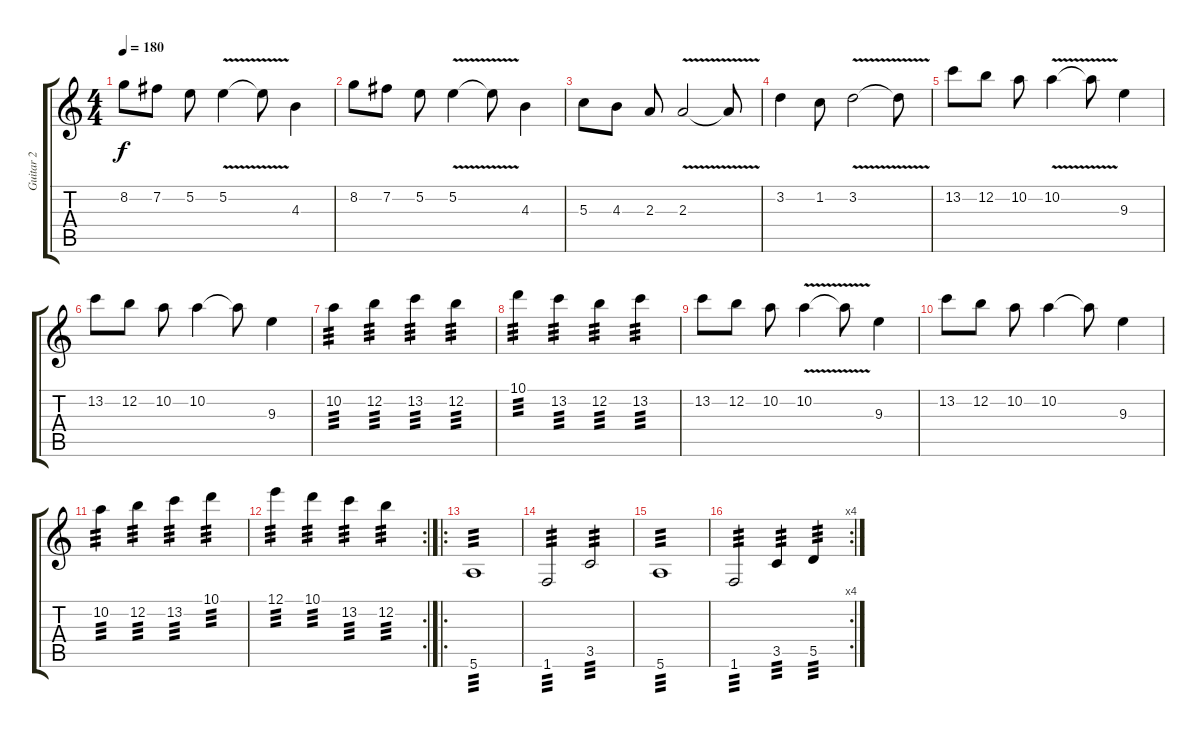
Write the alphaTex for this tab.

\track ("Guitar 2" "Guitar 2") {instrument distortionguitar}
\staff {score tabs}
\tuning (E4 B3 G3 D3 A2 E2) {hide}
\ts (4 4)
\tempo 180
\clef g2
\ks c
8.2.8{dy f} 7.2.8 5.2.8 5.2{v}.4 5.2{t}.8 4.3.4 |
8.2.8 7.2.8 5.2.8 5.2{v}.4 5.2{t}.8 4.3.4 |
5.3.8 4.3.8 2.3.8 2.3{v}.2 2.3{t}.8 |
3.2.4 1.2.8 3.2{v}.2 3.2{t}.8 |
13.2.8 12.2.8 10.2.8 10.2{v}.4 10.2{t}.8 9.3.4 |
13.2.8 12.2.8 10.2.8 10.2.4 10.2{t}.8 9.3.4 |
10.2.4{tp 3} 12.2.4{tp 3} 13.2.4{tp 3} 12.2.4{tp 3} |
10.1.4{tp 3} 13.2.4{tp 3} 12.2.4{tp 3} 13.2.4{tp 3} |
13.2.8 12.2.8 10.2.8 10.2{v}.4 10.2{t}.8 9.3.4 |
13.2.8 12.2.8 10.2.8 10.2.4 10.2{t}.8 9.3.4 |
10.2.4{tp 3} 12.2.4{tp 3} 13.2.4{tp 3} 10.1.4{tp 3} |
\rc 2
12.1.4{tp 3} 10.1.4{tp 3} 13.2.4{tp 3} 12.2.4{tp 3} |
\ro
5.6.1{tp 3} |
1.6.2{tp 3} 3.5.2{tp 3} |
5.6.1{tp 3} |
\rc 4
1.6.2{tp 3} 3.5.4{tp 3} 5.5.4{tp 3}
